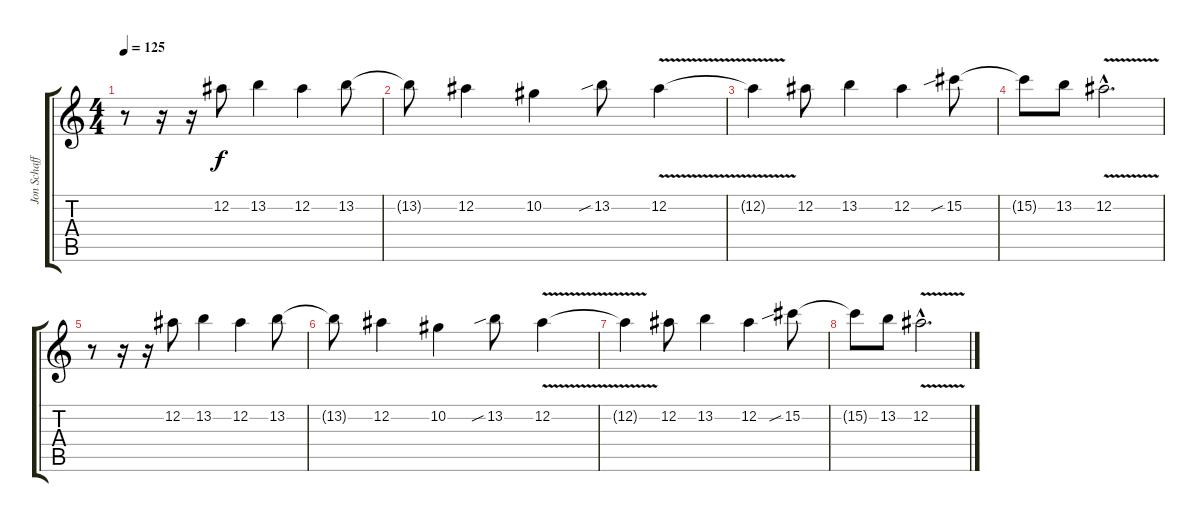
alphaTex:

\track ("Jon Schaffer ou Jim Morris Lead" "Jon Schaff") {instrument distortionguitar}
\staff {score tabs}
\tuning (Eb4 Bb3 Gb3 Db3 Ab2 Eb2) {hide}
\ts (4 4)
\tempo 125
\clef g2
\ks c
r.8{dy f} r.16 r.16 12.2.8 13.2.4 12.2.4 13.2.8 |
13.2{t}.8 12.2.4 10.2.4 13.2{sib}.8 12.2{v}.4 |
12.2{t}.4 12.2.8 13.2.4 12.2.4 15.2{sib}.8 |
15.2{t}.8 13.2.8 12.2{v hac}.2{d} |
r.8 r.16 r.16 12.2.8 13.2.4 12.2.4 13.2.8 |
13.2{t}.8 12.2.4 10.2.4 13.2{sib}.8 12.2{v}.4 |
12.2{t}.4 12.2.8 13.2.4 12.2.4 15.2{sib}.8 |
15.2{t}.8 13.2.8 12.2{v hac}.2{d}
